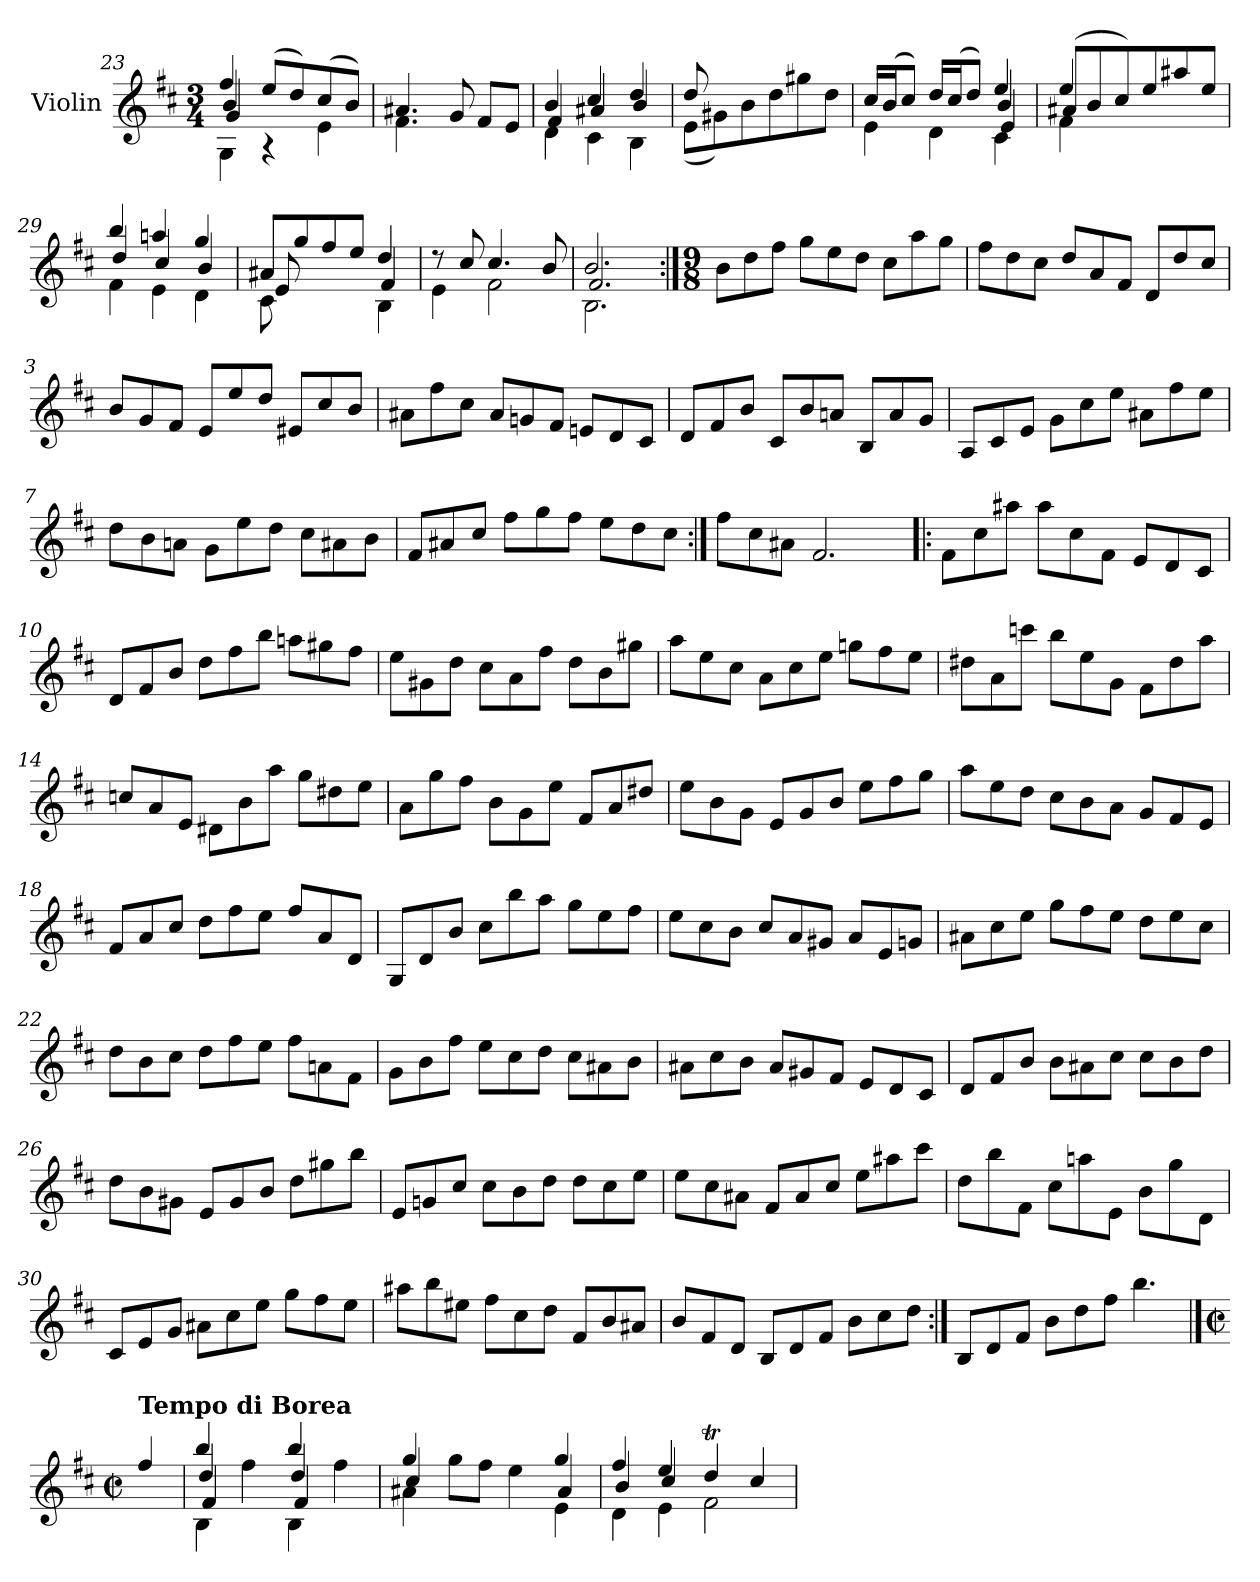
**kern
*part1
*staff1
*I"Violin
*I'Vln.
*clefG2
*k[f#c#]
*M3/4
=23
*^
*	*^
*	*	*^
4ff#/	4G\	4b/	4g/
(>8ee/L	4r	4ryy	4ryy
8dd/)	.	.	.
(>8cc#/	4e\	4ryy	4ryy
8b/J)	.	.	.
*	*v	*v	*v
=24	=24
4.a#X/	4.f#\
8g/	8ryy
8f#/L	4ryy
8e/J	.
=25	=25
*	*^
4b/	4d\	4f#/
4cc#/	4c#\	4a#X/
4dd/	4B\	4b/
*	*v	*v
=26	=26
8dd/	(<8e\L
8ryy	8g#X\)
4ryy	8b\
.	8dd\
4ryy	8gg#X\
.	8dd\J
=27	=27
*^	*^
16cc#/LL	4e\	4ryy	4ryy
(>16b/J	.	.	.
8cc#/J)	.	.	.
16dd/LL	4d\	4ryy	4ryy
(>16cc#/J	.	.	.
8dd/J)	.	.	.
4ee/	4c#\	4b/	4e/
*	*	*v	*v
=28	=28	=28
4ee/	4f#\	(>8a#X/L
.	.	8b/
4ryy	4ryy	8cc#/)
.	.	8ee/
4ryy	4ryy	8aa#X/
.	.	8ee/J
=29	=29	=29
4bb/	4f#\	4dd/
4aan/	4e\	4cc#/
4gg/	4d\	4b/
=30	=30	=30
8a#X/L	8c#\	8e/
8gg/	8ryy	8ryy
8ff#/	4ryy	4ryy
8ee/J	.	.
4dd/	4B\	4f#/
*	*v	*v
=31	=31
8r	4e\
8cc#/	.
4.cc#/	2f#\
8b/	.
=32	=32
*	*^
2.b/	2.B\	2.f#/
*v	*v	*v
=1:|!
*M9/8
*^
*	*^
!LO:TX:a:B:t=Double	!	!
*v	*v	*v
8b\L
8dd\
8ff#\J
8gg\L
8ee\
8dd\J
8cc#\L
8aa\
8gg\J
=2
8ff#\L
8dd\
8cc#\J
8dd/L
8a/
8f#/J
8d/L
8dd/
8cc#/J
=3
8b/L
8g/
8f#/J
8e/L
8ee/
8dd/J
8e#X/L
8cc#/
8b/J
=4
8a#X\L
8ff#\
8cc#\J
8a#/L
8gn/
8f#/J
8en/L
8d/
8c#/J
=5
8d/L
8f#/
8b/J
8c#/L
8b/
8an/J
8B/L
8a/
8g/J
=6
8A/L
8c#/
8e/J
8g\L
8cc#\
8ee\J
8a#X\L
8ff#\
8ee\J
=7
8dd\L
8b\
8an\J
8g\L
8ee\
8dd\J
8cc#\L
8a#X\
8b\J
=8
8f#/L
8a#X/
8cc#/J
8ff#\L
8gg\
8ff#\J
8ee\L
8dd\
8cc#\J
=8X1:|!
8ff#\L
8cc#\
8a#X\J
2.f#/
=9!|:
8f#\L
8cc#\
8aa#X\J
8aa#\L
8cc#\
8f#\J
8e/L
8d/
8c#/J
=10
8d/L
8f#/
8b/J
8dd\L
8ff#\
8bb\J
8aan\L
8gg#X\
8ff#\J
=11
8ee\L
8g#X\
8dd\J
8cc#\L
8a\
8ff#\J
8dd\L
8b\
8gg#X\J
=12
8aa\L
8ee\
8cc#\J
8a\L
8cc#\
8ee\J
8ggn\L
8ff#\
8ee\J
=13
8dd#X\L
8a\
8cccn\J
8bb\L
8ee\
8g\J
8f#\L
8dd#\
8aa\J
=14
8ccn/L
8a/
8e/J
8d#X\L
8b\
8aa\J
8gg\L
8dd#X\
8ee\J
=15
8a\L
8gg\
8ff#\J
8b\L
8g\
8ee\J
8f#/L
8a/
8dd#X/J
=16
8ee\L
8b\
8g\J
8e/L
8g/
8b/J
8ee\L
8ff#\
8gg\J
=17
8aa\L
8ee\
8dd\J
8cc#\L
8b\
8a\J
8g/L
8f#/
8e/J
=18
8f#/L
8a/
8cc#/J
8dd\L
8ff#\
8ee\J
8ff#/L
8a/
8d/J
=19
8G/L
8d/
8b/J
8cc#\L
8bb\
8aa\J
8gg\L
8ee\
8ff#\J
=20
8ee\L
8cc#\
8b\J
8cc#/L
8a/
8g#X/J
8a/L
8e/
8gn/J
=21
8a#X\L
8cc#\
8ee\J
8gg\L
8ff#\
8ee\J
8dd\L
8ee\
8cc#\J
=22
8dd\L
8b\
8cc#\J
8dd\L
8ff#\
8ee\J
8ff#\L
8an\
8f#\J
=23
8g\L
8b\
8ff#\J
8ee\L
8cc#\
8dd\J
8cc#\L
8a#X\
8b\J
=24
8a#X\L
8cc#\
8b\J
8a#/L
8g#X/
8f#/J
8e/L
8d/
8c#/J
=25
8d/L
8f#/
8b/J
8b\L
8a#X\
8cc#\J
8cc#\L
8b\
8dd\J
=26
8dd\L
8b\
8g#X\J
8e/L
8g#/
8b/J
8dd\L
8gg#X\
8bb\J
=27
8e/L
8gn/
8cc#/J
8cc#\L
8b\
8dd\J
8dd\L
8cc#\
8ee\J
=28
8ee\L
8cc#\
8a#X\J
8f#/L
8a#/
8cc#/J
8ee\L
8aa#X\
8ccc#\J
=29
8dd\L
8bb\
8f#\J
8cc#\L
8aan\
8e\J
8b\L
8gg\
8d\J
=30
8c#/L
8e/
8g/J
8a#X\L
8cc#\
8ee\J
8gg\L
8ff#\
8ee\J
=31
8aa#X\L
8bb\
8ee#X\J
8ff#\L
8cc#\
8dd\J
8f#/L
8b/
8a#X/J
=32
8b/L
8f#/
8d/J
8B/L
8d/
8f#/J
8b\L
8cc#\
8dd\J
=32X2:|!
8B/L
8d/
8f#/J
8b\L
8dd\
8ff#\J
4.bb\
==
*M2/2
*met(c|)
!LO:TX:a:B:t=Tempo di Borea
4ff#/
=1
*^
*	*^
*	*	*^
4bb/	4B\	4dd/	4f#/
4ff#\	4ryy	4ryy	4ryy
4bb/	4B\	4dd/	4f#/
4ff#\	4ryy	4ryy	4ryy
*	*	*v	*v
=2	=2	=2
4gg/	4a#X\	4cc#/
8gg\L	4ryy	4ryy
8ff#\J	.	.
4ee\	4ryy	4ryy
4gg/	4e\	4a#/
=3	=3	=3
4ff#/	4d\	4b/
4ee/	4e\	4cc#/
4ddT/	2f#\	2ryy
4cc#/	.	.
*v	*v	*v
=
*-
